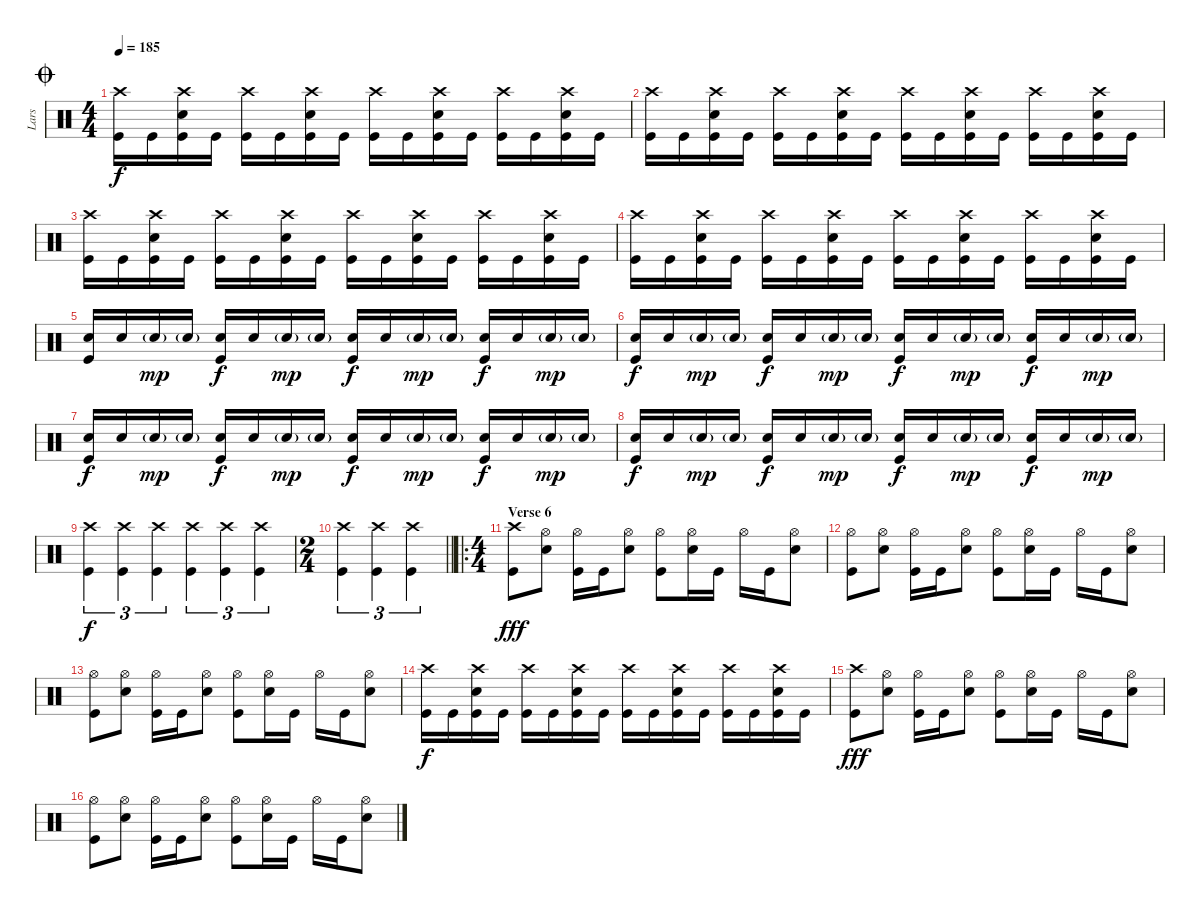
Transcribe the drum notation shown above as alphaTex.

\track ("Lars" "Lars") {instrument percussion}
\staff {score}
\articulation defaults
\ts (4 4)
\section ("" "")
\jump coda
\tempo 185
\clef neutral
\ks c
("Crash high (hit)" "Kick (hit)").16{dy f} "Kick (hit)".16 ("Crash high (hit)" "Electric Snare (hit)" "Kick (hit)").16 "Kick (hit)".16 ("Crash high (hit)" "Kick (hit)").16 "Kick (hit)".16 ("Crash high (hit)" "Electric Snare (hit)" "Kick (hit)").16 "Kick (hit)".16 ("Crash high (hit)" "Kick (hit)").16 "Kick (hit)".16 ("Crash high (hit)" "Electric Snare (hit)" "Kick (hit)").16 "Kick (hit)".16 ("Crash high (hit)" "Kick (hit)").16 "Kick (hit)".16 ("Crash high (hit)" "Electric Snare (hit)" "Kick (hit)").16 "Kick (hit)".16 |
("Crash high (hit)" "Kick (hit)").16 "Kick (hit)".16 ("Crash high (hit)" "Electric Snare (hit)" "Kick (hit)").16 "Kick (hit)".16 ("Crash high (hit)" "Kick (hit)").16 "Kick (hit)".16 ("Crash high (hit)" "Electric Snare (hit)" "Kick (hit)").16 "Kick (hit)".16 ("Crash high (hit)" "Kick (hit)").16 "Kick (hit)".16 ("Crash high (hit)" "Electric Snare (hit)" "Kick (hit)").16 "Kick (hit)".16 ("Crash high (hit)" "Kick (hit)").16 "Kick (hit)".16 ("Crash high (hit)" "Electric Snare (hit)" "Kick (hit)").16 "Kick (hit)".16 |
("Crash high (hit)" "Kick (hit)").16 "Kick (hit)".16 ("Crash high (hit)" "Electric Snare (hit)" "Kick (hit)").16 "Kick (hit)".16 ("Crash high (hit)" "Kick (hit)").16 "Kick (hit)".16 ("Crash high (hit)" "Electric Snare (hit)" "Kick (hit)").16 "Kick (hit)".16 ("Crash high (hit)" "Kick (hit)").16 "Kick (hit)".16 ("Crash high (hit)" "Electric Snare (hit)" "Kick (hit)").16 "Kick (hit)".16 ("Crash high (hit)" "Kick (hit)").16 "Kick (hit)".16 ("Crash high (hit)" "Electric Snare (hit)" "Kick (hit)").16 "Kick (hit)".16 |
("Crash high (hit)" "Kick (hit)").16 "Kick (hit)".16 ("Crash high (hit)" "Electric Snare (hit)" "Kick (hit)").16 "Kick (hit)".16 ("Crash high (hit)" "Kick (hit)").16 "Kick (hit)".16 ("Crash high (hit)" "Electric Snare (hit)" "Kick (hit)").16 "Kick (hit)".16 ("Crash high (hit)" "Kick (hit)").16 "Kick (hit)".16 ("Crash high (hit)" "Electric Snare (hit)" "Kick (hit)").16 "Kick (hit)".16 ("Crash high (hit)" "Kick (hit)").16 "Kick (hit)".16 ("Crash high (hit)" "Electric Snare (hit)" "Kick (hit)").16 "Kick (hit)".16 |
("Electric Snare (hit)" "Kick (hit)").16 "Electric Snare (hit)".16 "Electric Snare (hit)"{g}.16{dy mp} "Electric Snare (hit)"{g}.16 ("Electric Snare (hit)" "Kick (hit)").16{dy f} "Electric Snare (hit)".16 "Electric Snare (hit)"{g}.16{dy mp} "Electric Snare (hit)"{g}.16 ("Electric Snare (hit)" "Kick (hit)").16{dy f} "Electric Snare (hit)".16 "Electric Snare (hit)"{g}.16{dy mp} "Electric Snare (hit)"{g}.16 ("Electric Snare (hit)" "Kick (hit)").16{dy f} "Electric Snare (hit)".16 "Electric Snare (hit)"{g}.16{dy mp} "Electric Snare (hit)"{g}.16 |
("Electric Snare (hit)" "Kick (hit)").16{dy f} "Electric Snare (hit)".16 "Electric Snare (hit)"{g}.16{dy mp} "Electric Snare (hit)"{g}.16 ("Electric Snare (hit)" "Kick (hit)").16{dy f} "Electric Snare (hit)".16 "Electric Snare (hit)"{g}.16{dy mp} "Electric Snare (hit)"{g}.16 ("Electric Snare (hit)" "Kick (hit)").16{dy f} "Electric Snare (hit)".16 "Electric Snare (hit)"{g}.16{dy mp} "Electric Snare (hit)"{g}.16 ("Electric Snare (hit)" "Kick (hit)").16{dy f} "Electric Snare (hit)".16 "Electric Snare (hit)"{g}.16{dy mp} "Electric Snare (hit)"{g}.16 |
("Electric Snare (hit)" "Kick (hit)").16{dy f} "Electric Snare (hit)".16 "Electric Snare (hit)"{g}.16{dy mp} "Electric Snare (hit)"{g}.16 ("Electric Snare (hit)" "Kick (hit)").16{dy f} "Electric Snare (hit)".16 "Electric Snare (hit)"{g}.16{dy mp} "Electric Snare (hit)"{g}.16 ("Electric Snare (hit)" "Kick (hit)").16{dy f} "Electric Snare (hit)".16 "Electric Snare (hit)"{g}.16{dy mp} "Electric Snare (hit)"{g}.16 ("Electric Snare (hit)" "Kick (hit)").16{dy f} "Electric Snare (hit)".16 "Electric Snare (hit)"{g}.16{dy mp} "Electric Snare (hit)"{g}.16 |
("Electric Snare (hit)" "Kick (hit)").16{dy f} "Electric Snare (hit)".16 "Electric Snare (hit)"{g}.16{dy mp} "Electric Snare (hit)"{g}.16 ("Electric Snare (hit)" "Kick (hit)").16{dy f} "Electric Snare (hit)".16 "Electric Snare (hit)"{g}.16{dy mp} "Electric Snare (hit)"{g}.16 ("Electric Snare (hit)" "Kick (hit)").16{dy f} "Electric Snare (hit)".16 "Electric Snare (hit)"{g}.16{dy mp} "Electric Snare (hit)"{g}.16 ("Electric Snare (hit)" "Kick (hit)").16{dy f} "Electric Snare (hit)".16 "Electric Snare (hit)"{g}.16{dy mp} "Electric Snare (hit)"{g}.16 |
("Crash high (hit)" "Kick (hit)").4{tu (3 2) dy f} ("Crash high (hit)" "Kick (hit)").4{tu (3 2)} ("Crash high (hit)" "Kick (hit)").4{tu (3 2)} ("Crash high (hit)" "Kick (hit)").4{tu (3 2)} ("Crash high (hit)" "Kick (hit)").4{tu (3 2)} ("Crash high (hit)" "Kick (hit)").4{tu (3 2)} |
\ts (2 4)
\barLineRight lightlight
("Crash high (hit)" "Kick (hit)").4{tu (3 2)} ("Crash high (hit)" "Kick (hit)").4{tu (3 2)} ("Crash high (hit)" "Kick (hit)").4{tu (3 2)} |
\ro
\ts (4 4)
\section ("" "Verse 6")
("Crash high (hit)" "Kick (hit)").8{dy fff} ("Hi-Hat (open)" "Electric Snare (hit)").8 ("Hi-Hat (open)" "Kick (hit)").16 "Kick (hit)".16 ("Hi-Hat (open)" "Electric Snare (hit)").8 ("Hi-Hat (open)" "Kick (hit)").8 ("Hi-Hat (open)" "Electric Snare (hit)").16 "Kick (hit)".16 "Hi-Hat (open)".16 "Kick (hit)".16 ("Hi-Hat (open)" "Electric Snare (hit)").8 |
("Hi-Hat (open)" "Kick (hit)").8 ("Hi-Hat (open)" "Electric Snare (hit)").8 ("Hi-Hat (open)" "Kick (hit)").16 "Kick (hit)".16 ("Hi-Hat (open)" "Electric Snare (hit)").8 ("Hi-Hat (open)" "Kick (hit)").8 ("Hi-Hat (open)" "Electric Snare (hit)").16 "Kick (hit)".16 "Hi-Hat (open)".16 "Kick (hit)".16 ("Hi-Hat (open)" "Electric Snare (hit)").8 |
("Hi-Hat (open)" "Kick (hit)").8 ("Hi-Hat (open)" "Electric Snare (hit)").8 ("Hi-Hat (open)" "Kick (hit)").16 "Kick (hit)".16 ("Hi-Hat (open)" "Electric Snare (hit)").8 ("Hi-Hat (open)" "Kick (hit)").8 ("Hi-Hat (open)" "Electric Snare (hit)").16 "Kick (hit)".16 "Hi-Hat (open)".16 "Kick (hit)".16 ("Hi-Hat (open)" "Electric Snare (hit)").8 |
("Crash high (hit)" "Kick (hit)").16{dy f} "Kick (hit)".16 ("Crash high (hit)" "Electric Snare (hit)" "Kick (hit)").16 "Kick (hit)".16 ("Crash high (hit)" "Kick (hit)").16 "Kick (hit)".16 ("Crash high (hit)" "Electric Snare (hit)" "Kick (hit)").16 "Kick (hit)".16 ("Crash high (hit)" "Kick (hit)").16 "Kick (hit)".16 ("Crash high (hit)" "Electric Snare (hit)" "Kick (hit)").16 "Kick (hit)".16 ("Crash high (hit)" "Kick (hit)").16 "Kick (hit)".16 ("Crash high (hit)" "Electric Snare (hit)" "Kick (hit)").16 "Kick (hit)".16 |
("Crash high (hit)" "Kick (hit)").8{dy fff} ("Hi-Hat (open)" "Electric Snare (hit)").8 ("Hi-Hat (open)" "Kick (hit)").16 "Kick (hit)".16 ("Hi-Hat (open)" "Electric Snare (hit)").8 ("Hi-Hat (open)" "Kick (hit)").8 ("Hi-Hat (open)" "Electric Snare (hit)").16 "Kick (hit)".16 "Hi-Hat (open)".16 "Kick (hit)".16 ("Hi-Hat (open)" "Electric Snare (hit)").8 |
("Hi-Hat (open)" "Kick (hit)").8 ("Hi-Hat (open)" "Electric Snare (hit)").8 ("Hi-Hat (open)" "Kick (hit)").16 "Kick (hit)".16 ("Hi-Hat (open)" "Electric Snare (hit)").8 ("Hi-Hat (open)" "Kick (hit)").8 ("Hi-Hat (open)" "Electric Snare (hit)").16 "Kick (hit)".16 "Hi-Hat (open)".16 "Kick (hit)".16 ("Hi-Hat (open)" "Electric Snare (hit)").8
